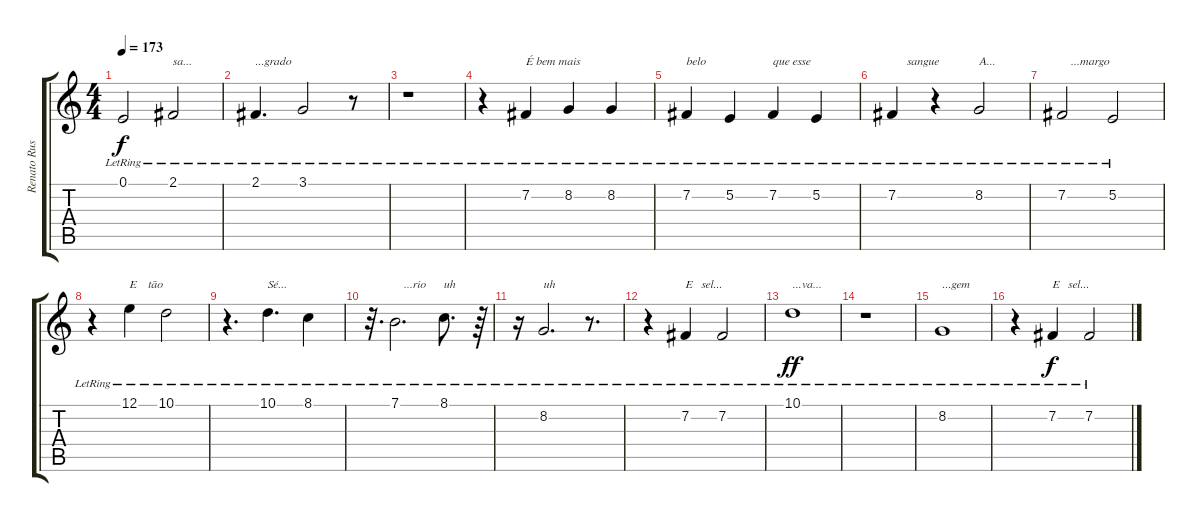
\track ("Renato Russo (Vocal)" "Renato Rus") {instrument vibraphone}
\staff {score tabs}
\tuning (E4 B3 G3 D3 A2 E2) {hide}
\ts (4 4)
\tempo 173
\clef g2
\ks c
0.1{lr}.2{dy f} 2.1{lr}.2{txt "sa..."} |
2.1{lr}.4{d txt "...grado"} 3.1{lr}.2 r.8 |
r.1 |
r.4 7.2{lr}.4{txt "É bem mais"} 8.2{lr}.4 8.2{lr}.4 |
7.2{lr}.4{txt "belo"} 5.2{lr}.4 7.2{lr}.4{txt "que esse"} 5.2{lr}.4 |
7.2{lr}.4{txt "     sangue"} r.4 8.2{lr}.2{txt "A..."} |
7.2{lr}.2{txt "   ...margo"} 5.2{lr}.2 |
r.4 12.1{lr}.4{txt "E    tão"} 10.1{lr}.2 |
r.4{d} 10.1{lr}.4{d txt "Sé..."} 8.1{lr}.4 |
r.32{d} 7.1{lr}.2{d txt "   ...rio"} 8.1{lr}.8{d txt "uh"} r.64 |
r.16 8.2{lr}.2{d txt "uh"} r.8{d} |
r.4 7.2{lr}.4{txt "E   sel..."} 7.2{lr}.2 |
10.1{lr}.1{txt "...va..." dy ff} |
r.1 |
8.2{lr}.1{txt "...gem"} |
r.4 7.2{lr}.4{txt "E   sel..." dy f} 7.2{lr}.2
